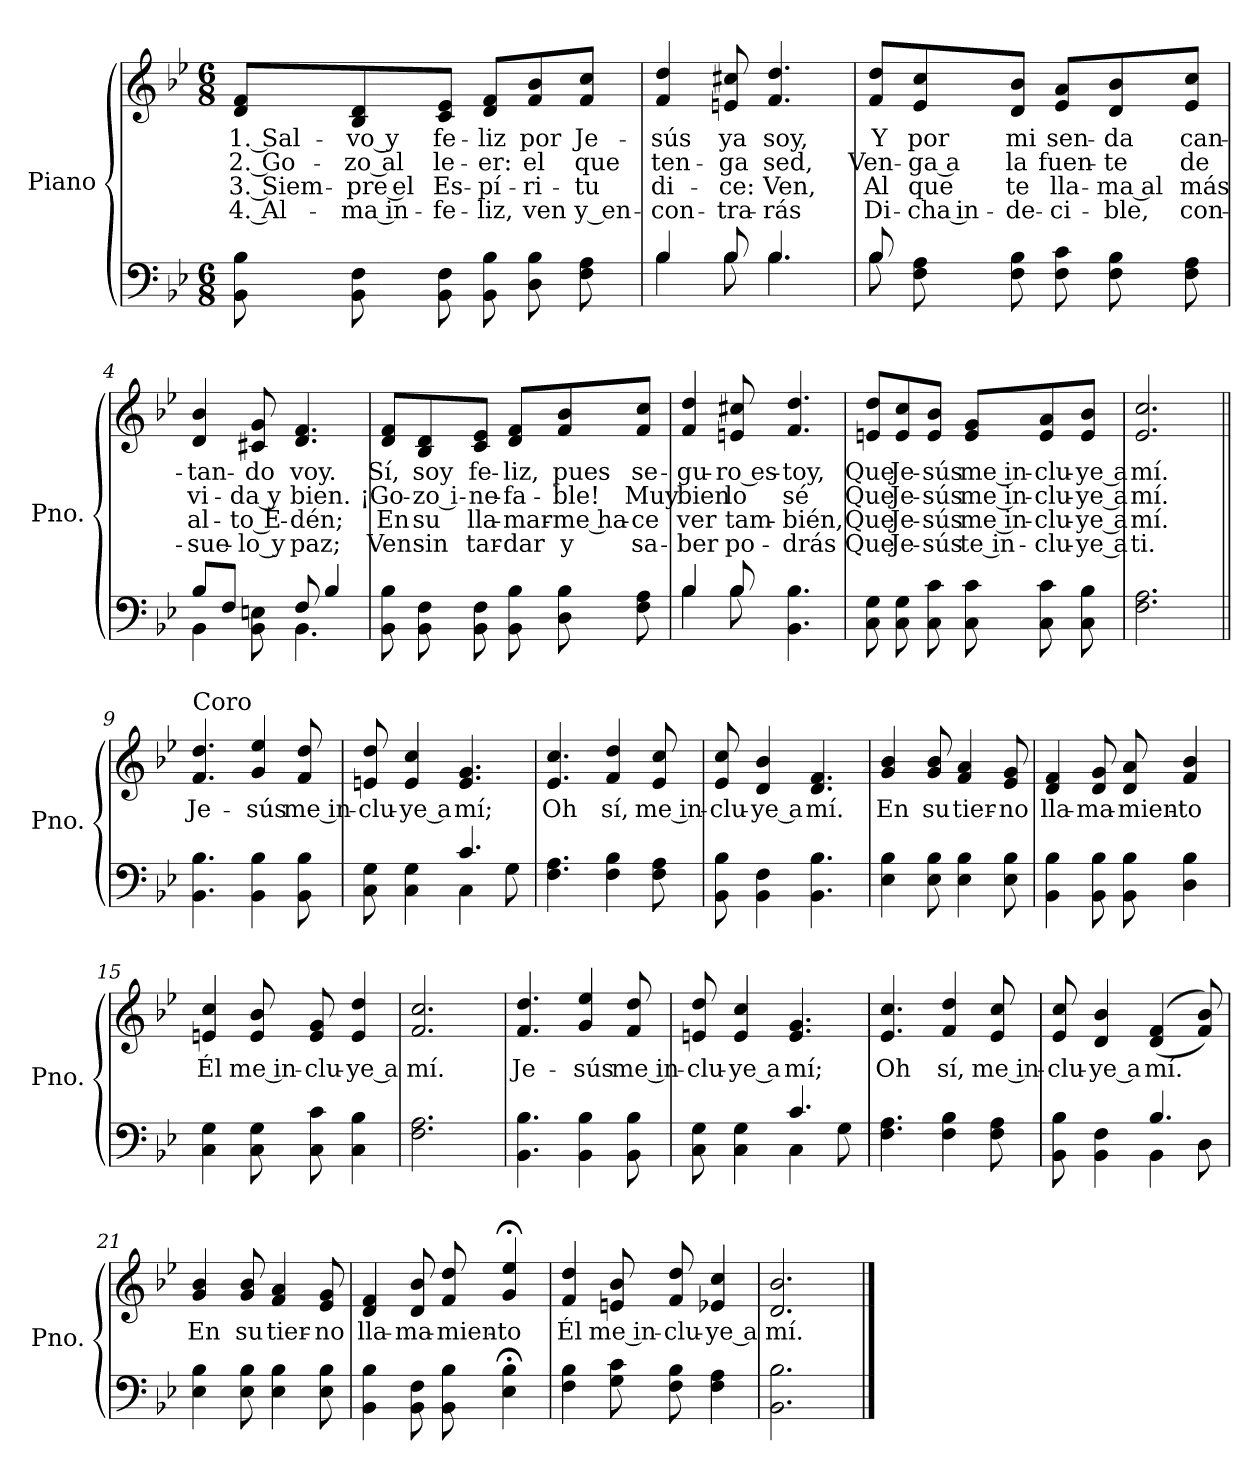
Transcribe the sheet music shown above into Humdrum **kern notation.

**kern	**kern	**text	**text	**text	**text
*part1	*part1	*part1	*part1	*part1	*part1
*staff2	*staff1	*staff1	*staff1	*staff1	*staff1
*I"Piano	*	*	*	*	*
*I'Pno.	*	*	*	*	*
*stria5	*stria5	*	*	*	*
*clefF4	*clefG2	*	*	*	*
*k[b-e-]	*k[b-e-]	*	*	*	*
*M6/8	*M6/8	*	*	*	*
=1	=1	=1	=1	=1	=1
!	!	!LO:LY:b	!LO:LY:b	!LO:LY:b	!LO:LY:b
8BB-\ 8B-\	8d/ 8f/L	1. Sal-	2. Go-	3. Siem-	4. Al-
!	!	!LO:LY:b	!LO:LY:b	!LO:LY:b	!LO:LY:b
8BB-\ 8F\	8B-/ 8d/	-vo y	-zo al	-pre el	-ma in-
!	!	!LO:LY:b	!LO:LY:b	!LO:LY:b	!LO:LY:b
8BB-\ 8F\	8c/ 8e-/J	fe-	le-	Es-	-fe-
!	!	!LO:LY:b	!LO:LY:b	!LO:LY:b	!LO:LY:b
8BB-\ 8B-\	8d/ 8f/L	-liz	-er:	-pí-	-liz,
!	!	!LO:LY:b	!LO:LY:b	!LO:LY:b	!LO:LY:b
8D\ 8B-\	8f/ 8b-/	por	el	-ri-	ven
!	!	!LO:LY:b	!LO:LY:b	!LO:LY:b	!LO:LY:b
8F\ 8A\	8f/ 8cc/J	Je-	que	-tu	y en-
=2	=2	=2	=2	=2	=2
*^	*	*	*	*	*
!	!	!	!LO:LY:b	!LO:LY:b	!LO:LY:b	!LO:LY:b
4B-/	4B-\	4f/ 4dd/	-sús	ten-	di-	-con-
!	!	!	!LO:LY:b	!LO:LY:b	!LO:LY:b	!LO:LY:b
8B-/	8B-\	8en/ 8cc#X/	ya	-ga	-ce:	-tra-
!	!	!	!LO:LY:b	!LO:LY:b	!LO:LY:b	!LO:LY:b
4.B-/	4.B-\	4.f/ 4.dd/	soy,	sed,	Ven,	-rás
!!LO:LB:g=z
=3	=3	=3	=3	=3	=3	=3
!	!	!	!LO:LY:b	!LO:LY:b	!LO:LY:b	!LO:LY:b
8B-/	8B-\	8f/ 8dd/L	Y	Ven-	Al	Di-
!	!	!	!LO:LY:b	!LO:LY:b	!LO:LY:b	!LO:LY:b
8F\ 8A\	2ryy	8e-/ 8cc/	por	-ga a	que	-cha in-
!	!	!	!LO:LY:b	!LO:LY:b	!LO:LY:b	!LO:LY:b
8F\ 8B-\	.	8d/ 8b-/J	mi	la	te	-de-
!	!	!	!LO:LY:b	!LO:LY:b	!LO:LY:b	!LO:LY:b
8F\ 8c\	.	8e-/ 8a/L	sen-	fuen-	lla-	-ci-
!	!	!	!LO:LY:b	!LO:LY:b	!LO:LY:b	!LO:LY:b
8F\ 8B-\	.	8d/ 8b-/	-da	-te	-ma al	-ble,
!	!	!	!LO:LY:b	!LO:LY:b	!LO:LY:b	!LO:LY:b
8F\ 8A\	8ryy	8e-/ 8cc/J	can-	de	más	con-
=4	=4	=4	=4	=4	=4	=4
!	!	!	!LO:LY:b	!LO:LY:b	!LO:LY:b	!LO:LY:b
8B-/L	4BB-\	4d/ 4b-/	-tan-	vi-	al-	-sue-
8F/J	.	.	.	.	.	.
!	!	!	!LO:LY:b	!LO:LY:b	!LO:LY:b	!LO:LY:b
8BB-\ 8En\	8ryy	8c#X/ 8g/	-do	-da y	-to E-	-lo y
!	!	!	!LO:LY:b	!LO:LY:b	!LO:LY:b	!LO:LY:b
8F/	4.BB-\	4.d/ 4.f/	voy.	bien.	-dén;	paz;
4B-/	.	.	.	.	.	.
*v	*v	*	*	*	*	*
!!LO:LB:g=z
=5	=5	=5	=5	=5	=5
!	!	!LO:LY:b	!LO:LY:b	!LO:LY:b	!LO:LY:b
8BB-\ 8B-\	8d/ 8f/L	Sí,	¡Go-	En	Ven
!	!	!LO:LY:b	!LO:LY:b	!LO:LY:b	!LO:LY:b
8BB-\ 8F\	8B-/ 8d/	soy	-zo i-	su	sin
!	!	!LO:LY:b	!LO:LY:b	!LO:LY:b	!LO:LY:b
8BB-\ 8F\	8c/ 8e-/J	fe-	-ne-	lla-	tar-
!	!	!LO:LY:b	!LO:LY:b	!LO:LY:b	!LO:LY:b
8BB-\ 8B-\	8d/ 8f/L	-liz,	-fa-	-mar-	-dar
!	!	!LO:LY:b	!LO:LY:b	!LO:LY:b	!LO:LY:b
8D\ 8B-\	8f/ 8b-/	pues	-ble!	-me ha-	y
!	!	!LO:LY:b	!LO:LY:b	!LO:LY:b	!LO:LY:b
8F\ 8A\	8f/ 8cc/J	se-	Muy	-ce	sa-
=6	=6	=6	=6	=6	=6
*^	*	*	*	*	*
!	!	!	!LO:LY:b	!LO:LY:b	!LO:LY:b	!LO:LY:b
4B-/	4B-\	4f/ 4dd/	-gu-	bien	ver	-ber
!	!	!	!LO:LY:b	!LO:LY:b	!LO:LY:b	!LO:LY:b
8B-/	8B-\	8en/ 8cc#X/	-ro es-	lo	tam-	po-
!	!	!	!LO:LY:b	!LO:LY:b	!LO:LY:b	!LO:LY:b
4.BB-\ 4.B-\	4.ryy	4.f/ 4.dd/	-toy,	sé	-bién,	-drás
!!LO:LB:g=z
=7	=7	=7	=7	=7	=7	=7
!	!	!	!LO:LY:b	!LO:LY:b	!LO:LY:b	!LO:LY:b
*v	*v	*	*	*	*	*
8C\ 8G\	8en/ 8dd/L	Que	Que	Que	Que
!	!	!LO:LY:b	!LO:LY:b	!LO:LY:b	!LO:LY:b
8C\ 8G\	8e/ 8cc/	Je-	Je-	Je-	Je-
!	!	!LO:LY:b	!LO:LY:b	!LO:LY:b	!LO:LY:b
8C\ 8c\	8e/ 8b-/J	-sús	-sús	-sús	-sús
!	!	!LO:LY:b	!LO:LY:b	!LO:LY:b	!LO:LY:b
8C\ 8c\	8e/ 8g/L	me in-	me in-	me in-	te in-
!	!	!LO:LY:b	!LO:LY:b	!LO:LY:b	!LO:LY:b
8C\ 8c\	8e/ 8a/	-clu-	-clu-	-clu-	-clu-
!	!	!LO:LY:b	!LO:LY:b	!LO:LY:b	!LO:LY:b
8C\ 8B-\	8e/ 8b-/J	-ye a	-ye a	-ye a	-ye a
=8	=8	=8	=8	=8	=8
!	!	!LO:LY:b	!LO:LY:b	!LO:LY:b	!LO:LY:b
2.F\ 2.A\	2.e-/ 2.cc/	mí.	mí.	mí.	ti.
!!LO:PB:g=z
=9||	=9||	=9||	=9||	=9||	=9||
!	!LO:TX:a:t=Coro	!	!	!	!
!	!	!LO:LY:b	!	!	!
4.BB-\ 4.B-\	4.f/ 4.dd/	Je-	.	.	.
!	!	!LO:LY:b	!	!	!
4BB-\ 4B-\	4g/ 4ee-/	-sús	.	.	.
!	!	!LO:LY:b	!	!	!
8BB-\ 8B-\	8f/ 8dd/	me in-	.	.	.
=10	=10	=10	=10	=10	=10
*^	*	*	*	*	*
!	!	!	!LO:LY:b	!	!	!
8C\ 8G\	4.ryy	8en/ 8dd/	-clu-	.	.	.
!	!	!	!LO:LY:b	!	!	!
4C\ 4G\	.	4e/ 4cc/	-ye a	.	.	.
!	!	!	!LO:LY:b	!	!	!
4C\	4.c/	4.e/ 4.g/	mí;	.	.	.
8G\	.	.	.	.	.	.
*v	*v	*	*	*	*	*
=11	=11	=11	=11	=11	=11
!	!	!LO:LY:b	!	!	!
4.F\ 4.A\	4.e-/ 4.cc/	Oh	.	.	.
!	!	!LO:LY:b	!	!	!
4F\ 4B-\	4f/ 4dd/	sí,	.	.	.
!	!	!LO:LY:b	!	!	!
8F\ 8A\	8e-/ 8cc/	me in-	.	.	.
=12	=12	=12	=12	=12	=12
!	!	!LO:LY:b	!	!	!
8BB-\ 8B-\	8e-/ 8cc/	-clu-	.	.	.
!	!	!LO:LY:b	!	!	!
4BB-\ 4F\	4d/ 4b-/	-ye a	.	.	.
!	!	!LO:LY:b	!	!	!
4.BB-\ 4.B-\	4.d/ 4.f/	mí.	.	.	.
!!LO:LB:g=z
=13	=13	=13	=13	=13	=13
!	!	!LO:LY:b	!	!	!
4E-\ 4B-\	4g/ 4b-/	En	.	.	.
!	!	!LO:LY:b	!	!	!
8E-\ 8B-\	8g/ 8b-/	su	.	.	.
!	!	!LO:LY:b	!	!	!
4E-\ 4B-\	4f/ 4a/	tier-	.	.	.
!	!	!LO:LY:b	!	!	!
8E-\ 8B-\	8e-/ 8g/	-no	.	.	.
=14	=14	=14	=14	=14	=14
!	!	!LO:LY:b	!	!	!
4BB-\ 4B-\	4d/ 4f/	lla-	.	.	.
!	!	!LO:LY:b	!	!	!
8BB-\ 8B-\	8d/ 8g/	-ma-	.	.	.
!	!	!LO:LY:b	!	!	!
8BB-\ 8B-\	8d/ 8a/	-mien-	.	.	.
!	!	!LO:LY:b	!	!	!
4D\ 4B-\	4f/ 4b-/	-to	.	.	.
=15	=15	=15	=15	=15	=15
!	!	!LO:LY:b	!	!	!
4C\ 4G\	4en/ 4cc/	Él	.	.	.
!	!	!LO:LY:b	!	!	!
8C\ 8G\	8e/ 8b-/	me in-	.	.	.
!	!	!LO:LY:b	!	!	!
8C\ 8c\	8e/ 8g/	-clu-	.	.	.
!	!	!LO:LY:b	!	!	!
4C\ 4B-\	4e/ 4dd/	-ye a	.	.	.
=16	=16	=16	=16	=16	=16
!	!	!LO:LY:b	!	!	!
2.F\ 2.A\	2.f/ 2.cc/	mí.	.	.	.
!!LO:LB:g=z
=17	=17	=17	=17	=17	=17
!	!	!LO:LY:b	!	!	!
4.BB-\ 4.B-\	4.f/ 4.dd/	Je-	.	.	.
!	!	!LO:LY:b	!	!	!
4BB-\ 4B-\	4g/ 4ee-/	-sús	.	.	.
!	!	!LO:LY:b	!	!	!
8BB-\ 8B-\	8f/ 8dd/	me in-	.	.	.
=18	=18	=18	=18	=18	=18
*^	*	*	*	*	*
!	!	!	!LO:LY:b	!	!	!
8C\ 8G\	4.ryy	8en/ 8dd/	-clu-	.	.	.
!	!	!	!LO:LY:b	!	!	!
4C\ 4G\	.	4e/ 4cc/	-ye a	.	.	.
!	!	!	!LO:LY:b	!	!	!
4C\	4.c/	4.e/ 4.g/	mí;	.	.	.
8G\	.	.	.	.	.	.
*v	*v	*	*	*	*	*
=19	=19	=19	=19	=19	=19
!	!	!LO:LY:b	!	!	!
4.F\ 4.A\	4.e-/ 4.cc/	Oh	.	.	.
!	!	!LO:LY:b	!	!	!
4F\ 4B-\	4f/ 4dd/	sí,	.	.	.
!	!	!LO:LY:b	!	!	!
8F\ 8A\	8e-/ 8cc/	me in-	.	.	.
=20	=20	=20	=20	=20	=20
*^	*	*	*	*	*
!	!	!	!LO:LY:b	!	!	!
8BB-\ 8B-\	4.ryy	8e-/ 8cc/	-clu-	.	.	.
!	!	!	!LO:LY:b	!	!	!
4BB-\ 4F\	.	4d/ 4b-/	-ye a	.	.	.
!	!	!	!LO:LY:b	!	!	!
4BB-\	4.B-/	(>(4d/ 4f/	mí.	.	.	.
8D\	.	8f/ 8b-/))	.	.	.	.
*v	*v	*	*	*	*	*
!!LO:LB:g=z
=21	=21	=21	=21	=21	=21
!	!	!LO:LY:b	!	!	!
4E-\ 4B-\	4g/ 4b-/	En	.	.	.
!	!	!LO:LY:b	!	!	!
8E-\ 8B-\	8g/ 8b-/	su	.	.	.
!	!	!LO:LY:b	!	!	!
4E-\ 4B-\	4f/ 4a/	tier-	.	.	.
!	!	!LO:LY:b	!	!	!
8E-\ 8B-\	8e-/ 8g/	-no	.	.	.
=22	=22	=22	=22	=22	=22
!	!	!LO:LY:b	!	!	!
4BB-\ 4B-\	4d/ 4f/	lla-	.	.	.
!	!	!LO:LY:b	!	!	!
8BB-\ 8F\	8d/ 8b-/	-ma-	.	.	.
!	!	!LO:LY:b	!	!	!
8BB-\ 8B-\	8f/ 8dd/	-mien-	.	.	.
!	!	!LO:LY:b	!	!	!
4E-\; 4B-\;	4g/;< 4ee-/;<	-to	.	.	.
=23	=23	=23	=23	=23	=23
!	!	!LO:LY:b	!	!	!
4F\ 4B-\	4f/ 4dd/	Él	.	.	.
!	!	!LO:LY:b	!	!	!
8G\ 8c\	8en/ 8b-/	me in-	.	.	.
!	!	!LO:LY:b	!	!	!
8F\ 8B-\	8f/ 8dd/	-clu-	.	.	.
!	!	!LO:LY:b	!	!	!
4F\ 4A\	4e-X/ 4cc/	-ye a	.	.	.
=24	=24	=24	=24	=24	=24
!	!	!LO:LY:b	!	!	!
2.BB-\ 2.B-\	2.d/ 2.b-/	mí.	.	.	.
==	==	==	==	==	==
*-	*-	*-	*-	*-	*-
